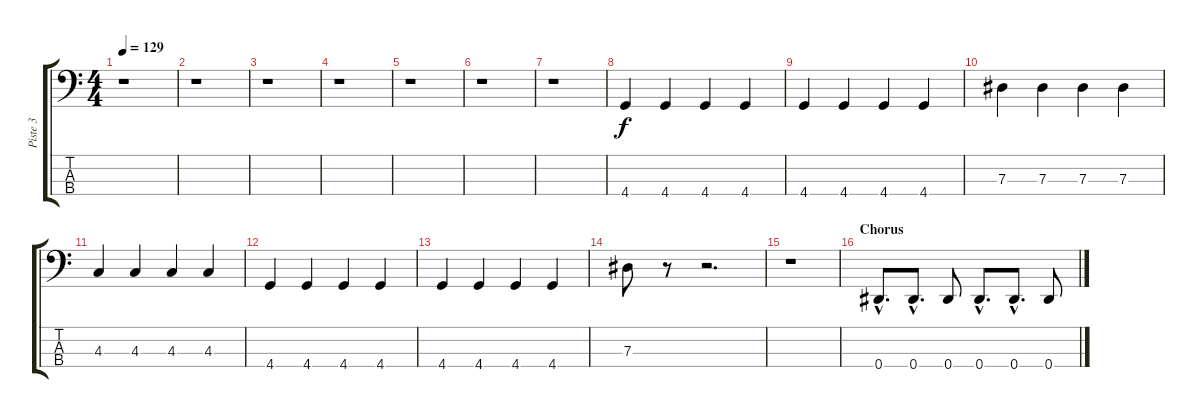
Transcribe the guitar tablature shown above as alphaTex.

\track ("Piste 3" "Piste 3") {instrument electricbasspick}
\staff {score tabs}
\tuning (Gb2 Db2 Ab1 Eb1) {hide}
\ts (4 4)
\tempo 129
\clef f4
\ks c
r.1{dy f} |
r.1 |
r.1 |
r.1 |
r.1 |
r.1 |
r.1 |
4.4.4 4.4.4 4.4.4 4.4.4 |
4.4.4 4.4.4 4.4.4 4.4.4 |
7.3.4 7.3.4 7.3.4 7.3.4 |
4.3.4 4.3.4 4.3.4 4.3.4 |
4.4.4 4.4.4 4.4.4 4.4.4 |
4.4.4 4.4.4 4.4.4 4.4.4 |
7.3.8 r.8 r.2{d} |
r.1 |
\section ("" "Chorus")
0.4{hac}.8{d} 0.4{hac}.8{d} 0.4.8 0.4{hac}.8{d} 0.4{hac}.8{d} 0.4.8
